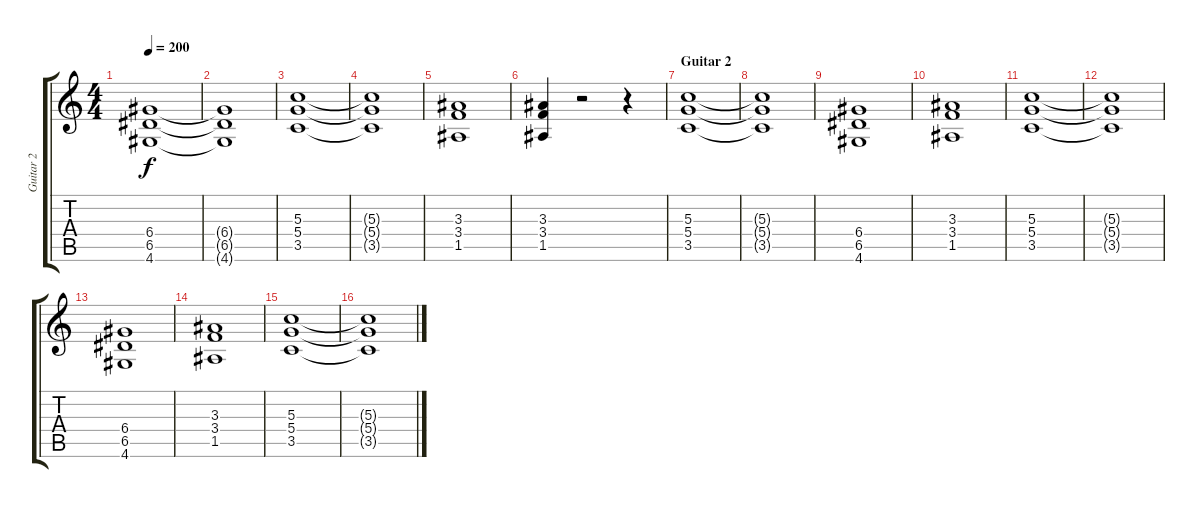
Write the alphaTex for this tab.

\track ("Guitar 2" "Guitar 2") {instrument distortionguitar}
\staff {score tabs}
\tuning (E4 B3 G3 D3 A2 E2) {hide}
\ts (4 4)
\tempo 200
\clef g2
\ks c
(6.4 6.5 4.6).1{dy f} |
(6.4{t} 6.5{t} 4.6{t}).1 |
(5.3 5.4 3.5).1 |
(5.3{t} 5.4{t} 3.5{t}).1 |
(3.3 3.4 1.5).1 |
(3.3 3.4 1.5).4 r.2 r.4 |
\section ("" "Guitar 2")
(5.3 5.4 3.5).1 |
(5.3{t} 5.4{t} 3.5{t}).1 |
(6.4 6.5 4.6).1 |
(3.3 3.4 1.5).1 |
(5.3 5.4 3.5).1 |
(5.3{t} 5.4{t} 3.5{t}).1 |
(6.4 6.5 4.6).1 |
(3.3 3.4 1.5).1 |
(5.3 5.4 3.5).1 |
(5.3{t} 5.4{t} 3.5{t}).1
